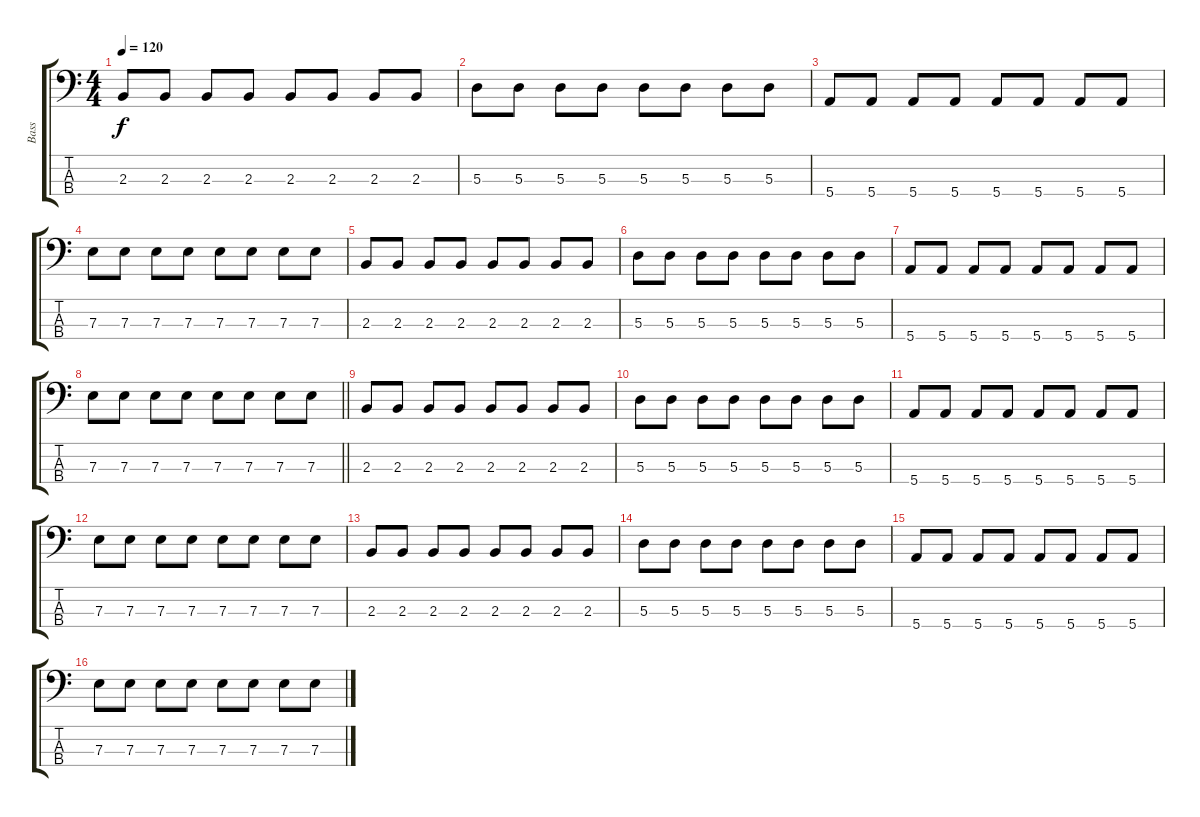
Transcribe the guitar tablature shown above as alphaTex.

\track ("Bass" "Bass") {instrument electricbassfinger}
\staff {score tabs}
\tuning (G2 D2 A1 E1) {hide}
\ts (4 4)
\tempo 120
\clef f4
\ks c
2.3.8{dy f} 2.3.8 2.3.8 2.3.8 2.3.8 2.3.8 2.3.8 2.3.8 |
5.3.8 5.3.8 5.3.8 5.3.8 5.3.8 5.3.8 5.3.8 5.3.8 |
5.4.8 5.4.8 5.4.8 5.4.8 5.4.8 5.4.8 5.4.8 5.4.8 |
7.3.8 7.3.8 7.3.8 7.3.8 7.3.8 7.3.8 7.3.8 7.3.8 |
2.3.8 2.3.8 2.3.8 2.3.8 2.3.8 2.3.8 2.3.8 2.3.8 |
5.3.8 5.3.8 5.3.8 5.3.8 5.3.8 5.3.8 5.3.8 5.3.8 |
5.4.8 5.4.8 5.4.8 5.4.8 5.4.8 5.4.8 5.4.8 5.4.8 |
\barLineRight lightlight
7.3.8 7.3.8 7.3.8 7.3.8 7.3.8 7.3.8 7.3.8 7.3.8 |
2.3.8 2.3.8 2.3.8 2.3.8 2.3.8 2.3.8 2.3.8 2.3.8 |
5.3.8 5.3.8 5.3.8 5.3.8 5.3.8 5.3.8 5.3.8 5.3.8 |
5.4.8 5.4.8 5.4.8 5.4.8 5.4.8 5.4.8 5.4.8 5.4.8 |
7.3.8 7.3.8 7.3.8 7.3.8 7.3.8 7.3.8 7.3.8 7.3.8 |
2.3.8 2.3.8 2.3.8 2.3.8 2.3.8 2.3.8 2.3.8 2.3.8 |
5.3.8 5.3.8 5.3.8 5.3.8 5.3.8 5.3.8 5.3.8 5.3.8 |
5.4.8 5.4.8 5.4.8 5.4.8 5.4.8 5.4.8 5.4.8 5.4.8 |
7.3.8 7.3.8 7.3.8 7.3.8 7.3.8 7.3.8 7.3.8 7.3.8
